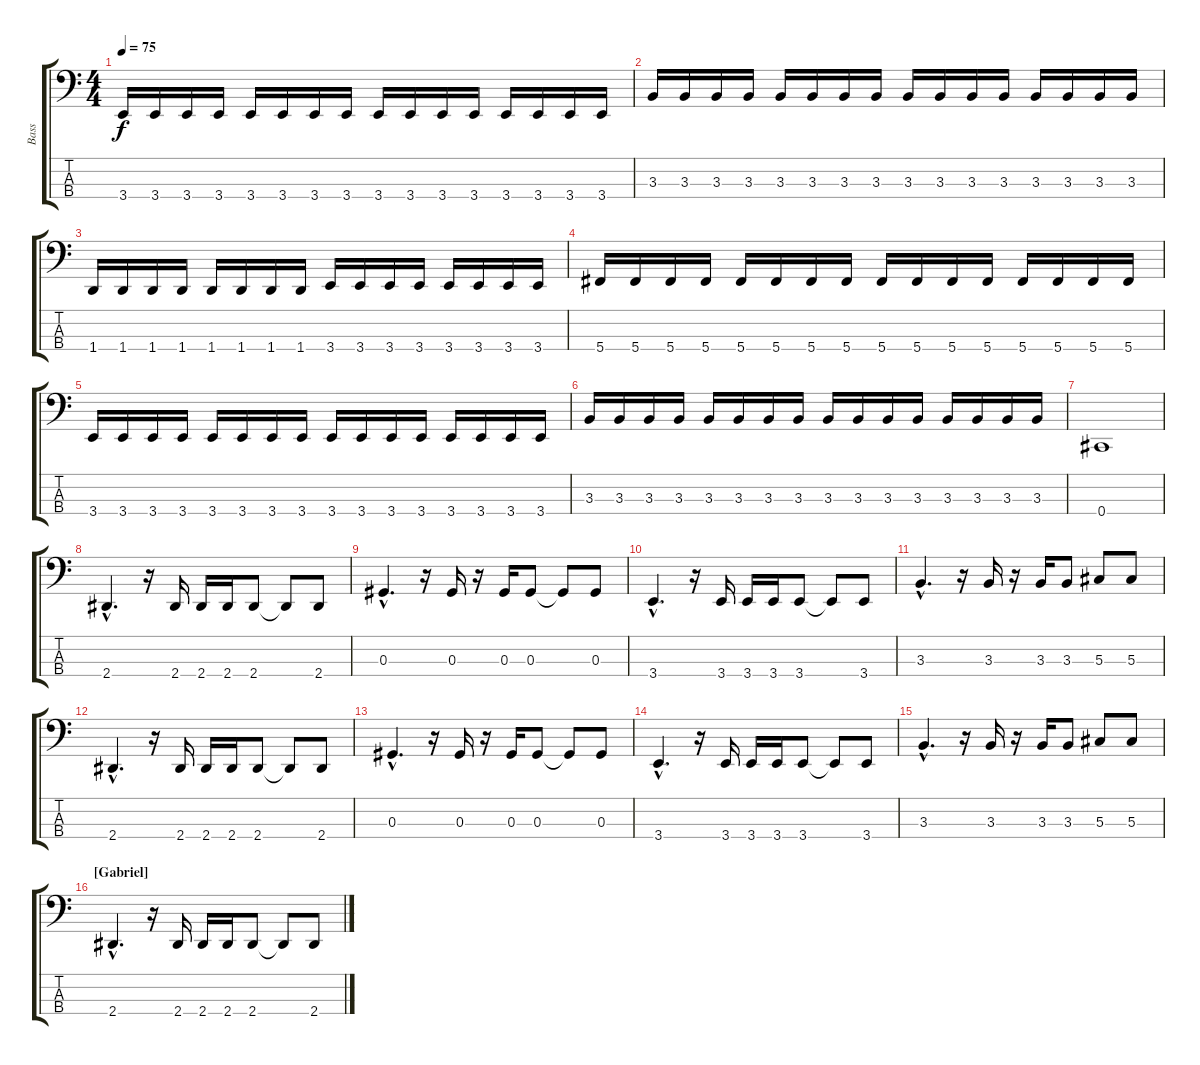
\track ("Bass" "Bass") {instrument electricbassfinger}
\staff {score tabs}
\tuning (Gb2 Db2 Ab1 Db1) {hide}
\ts (4 4)
\tempo 75
\clef f4
\ks c
3.4.16{dy f} 3.4.16 3.4.16 3.4.16 3.4.16 3.4.16 3.4.16 3.4.16 3.4.16 3.4.16 3.4.16 3.4.16 3.4.16 3.4.16 3.4.16 3.4.16 |
3.3.16 3.3.16 3.3.16 3.3.16 3.3.16 3.3.16 3.3.16 3.3.16 3.3.16 3.3.16 3.3.16 3.3.16 3.3.16 3.3.16 3.3.16 3.3.16 |
1.4.16 1.4.16 1.4.16 1.4.16 1.4.16 1.4.16 1.4.16 1.4.16 3.4.16 3.4.16 3.4.16 3.4.16 3.4.16 3.4.16 3.4.16 3.4.16 |
5.4.16 5.4.16 5.4.16 5.4.16 5.4.16 5.4.16 5.4.16 5.4.16 5.4.16 5.4.16 5.4.16 5.4.16 5.4.16 5.4.16 5.4.16 5.4.16 |
3.4.16 3.4.16 3.4.16 3.4.16 3.4.16 3.4.16 3.4.16 3.4.16 3.4.16 3.4.16 3.4.16 3.4.16 3.4.16 3.4.16 3.4.16 3.4.16 |
3.3.16 3.3.16 3.3.16 3.3.16 3.3.16 3.3.16 3.3.16 3.3.16 3.3.16 3.3.16 3.3.16 3.3.16 3.3.16 3.3.16 3.3.16 3.3.16 |
0.4.1 |
2.4{hac}.4{d} r.16 2.4.16 2.4.16 2.4.16 2.4.8 2.4{t}.8 2.4.8 |
0.3{hac}.4{d} r.16 0.3.16 r.16 0.3.16 0.3.8 0.3{t}.8 0.3.8 |
3.4{hac}.4{d} r.16 3.4.16 3.4.16 3.4.16 3.4.8 3.4{t}.8 3.4.8 |
3.3{hac}.4{d} r.16 3.3.16 r.16 3.3.16 3.3.8 5.3.8 5.3.8 |
2.4{hac}.4{d} r.16 2.4.16 2.4.16 2.4.16 2.4.8 2.4{t}.8 2.4.8 |
0.3{hac}.4{d} r.16 0.3.16 r.16 0.3.16 0.3.8 0.3{t}.8 0.3.8 |
3.4{hac}.4{d} r.16 3.4.16 3.4.16 3.4.16 3.4.8 3.4{t}.8 3.4.8 |
3.3{hac}.4{d} r.16 3.3.16 r.16 3.3.16 3.3.8 5.3.8 5.3.8 |
\section ("" "[Gabriel]")
2.4{hac}.4{d} r.16 2.4.16 2.4.16 2.4.16 2.4.8 2.4{t}.8 2.4.8
